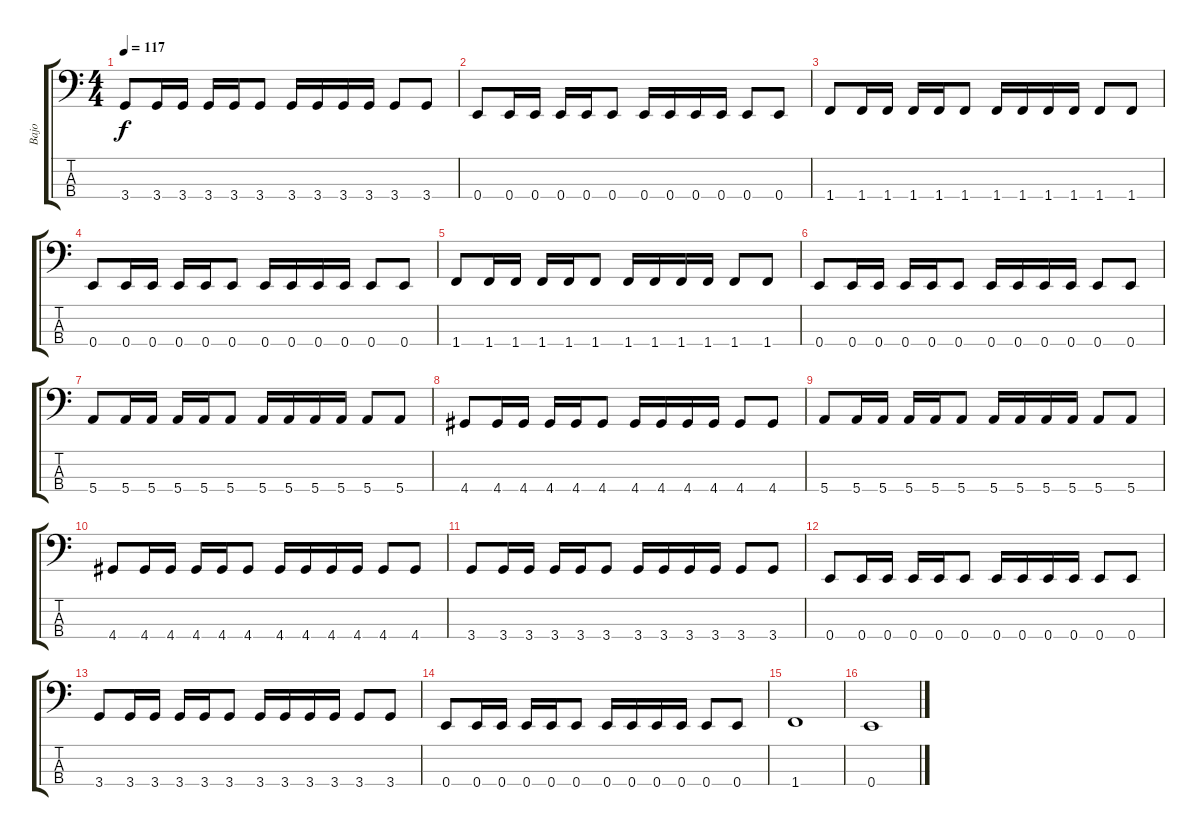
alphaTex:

\track ("Bajo" "Bajo") {instrument electricbasspick}
\staff {score tabs}
\tuning (G2 D2 A1 E1) {hide}
\ts (4 4)
\tempo 117
\clef f4
\ks c
3.4.8{dy f} 3.4.16 3.4.16 3.4.16 3.4.16 3.4.8 3.4.16 3.4.16 3.4.16 3.4.16 3.4.8 3.4.8 |
0.4.8 0.4.16 0.4.16 0.4.16 0.4.16 0.4.8 0.4.16 0.4.16 0.4.16 0.4.16 0.4.8 0.4.8 |
1.4.8 1.4.16 1.4.16 1.4.16 1.4.16 1.4.8 1.4.16 1.4.16 1.4.16 1.4.16 1.4.8 1.4.8 |
0.4.8 0.4.16 0.4.16 0.4.16 0.4.16 0.4.8 0.4.16 0.4.16 0.4.16 0.4.16 0.4.8 0.4.8 |
1.4.8 1.4.16 1.4.16 1.4.16 1.4.16 1.4.8 1.4.16 1.4.16 1.4.16 1.4.16 1.4.8 1.4.8 |
0.4.8 0.4.16 0.4.16 0.4.16 0.4.16 0.4.8 0.4.16 0.4.16 0.4.16 0.4.16 0.4.8 0.4.8 |
5.4.8 5.4.16 5.4.16 5.4.16 5.4.16 5.4.8 5.4.16 5.4.16 5.4.16 5.4.16 5.4.8 5.4.8 |
4.4.8 4.4.16 4.4.16 4.4.16 4.4.16 4.4.8 4.4.16 4.4.16 4.4.16 4.4.16 4.4.8 4.4.8 |
5.4.8 5.4.16 5.4.16 5.4.16 5.4.16 5.4.8 5.4.16 5.4.16 5.4.16 5.4.16 5.4.8 5.4.8 |
4.4.8 4.4.16 4.4.16 4.4.16 4.4.16 4.4.8 4.4.16 4.4.16 4.4.16 4.4.16 4.4.8 4.4.8 |
3.4.8 3.4.16 3.4.16 3.4.16 3.4.16 3.4.8 3.4.16 3.4.16 3.4.16 3.4.16 3.4.8 3.4.8 |
0.4.8 0.4.16 0.4.16 0.4.16 0.4.16 0.4.8 0.4.16 0.4.16 0.4.16 0.4.16 0.4.8 0.4.8 |
3.4.8 3.4.16 3.4.16 3.4.16 3.4.16 3.4.8 3.4.16 3.4.16 3.4.16 3.4.16 3.4.8 3.4.8 |
0.4.8 0.4.16 0.4.16 0.4.16 0.4.16 0.4.8 0.4.16 0.4.16 0.4.16 0.4.16 0.4.8 0.4.8 |
1.4.1 |
0.4.1
